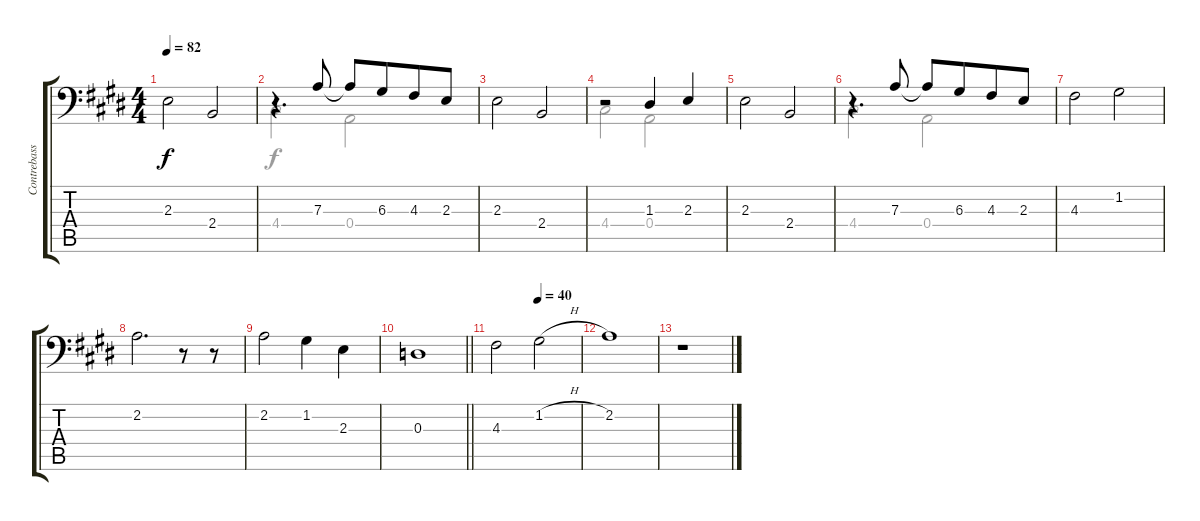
\track ("Contrebasse" "Contrebass") {instrument contrabass}
\staff {score tabs}
\tuning (C3 G2 D2 A1 E1 B0) {hide}
\voice
\ts (4 4)
\tempo 82
\clef f4
\ks e
2.3.2{dy f} 2.4.2 |
r.4{d} 7.3.8 7.3{t}.8 6.3.8{beam merge} 4.3.8 2.3.8 |
2.3.2 2.4.2 |
r.2 1.3.4 2.3.4 |
2.3.2 2.4.2 |
r.4{d} 7.3.8 7.3{t}.8 6.3.8{beam merge} 4.3.8 2.3.8 |
4.3.2 1.2.2 |
2.2.2{d} r.8 r.8 |
2.2.2 1.2.4 2.3.4 |
\barLineRight lightlight
0.3.1 |
\tempo (40 0.5)
4.3.2 1.2{h}.2 |
2.2.1{volume 4} |
r.1
\voice
\clef f4
\ottava regular
\simile none
\ks e
|
4.4.2 0.4.2 |
|
4.4.2 0.4.2 |
|
4.4.2 0.4.2 |
|
|
|
\barLineRight lightlight
|
|
|
